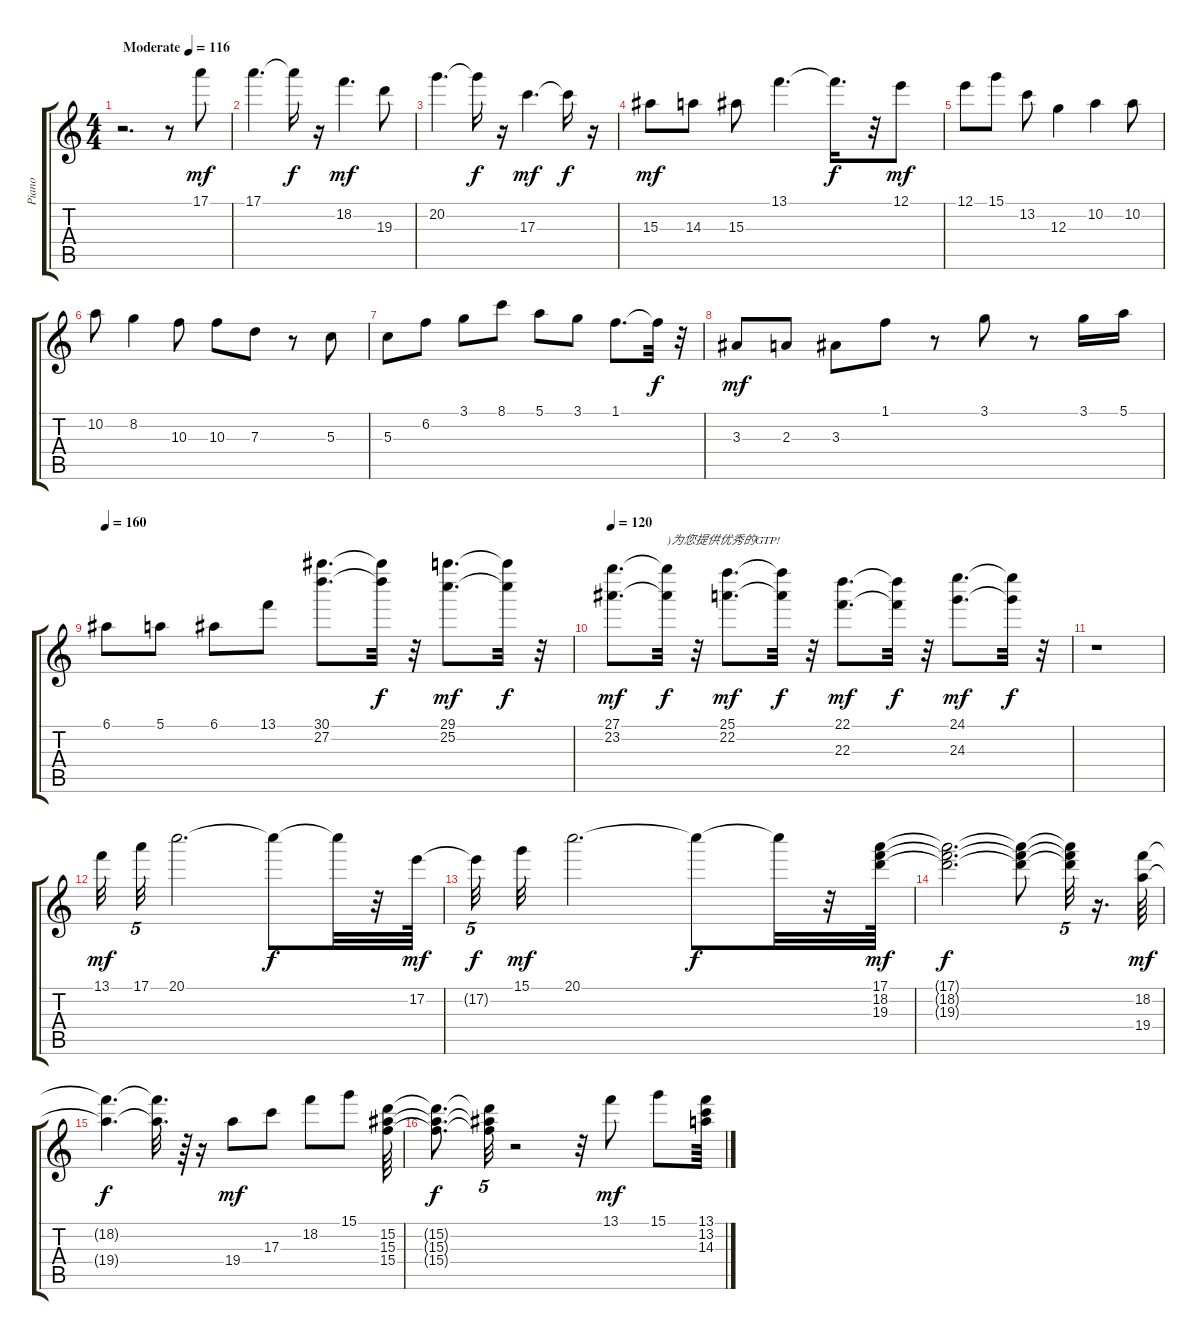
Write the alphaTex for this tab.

\track ("Piano" "Piano") {instrument acousticguitarnylon}
\staff {score tabs}
\tuning (E4 B3 G3 D3 A2 E2) {hide}
\ts (4 4)
\tempo (116 "Moderate")
\clef g2
\ks c
r.2{d dy mf instrument acousticguitarnylon} r.8 17.1.8 |
17.1.4{d} 17.1{t}.16{dy f} r.16 18.2.4{d dy mf} 19.3.8 |
20.2.4{d} 20.2{t}.16{dy f} r.16 17.3.4{d dy mf} 17.3{t}.16{dy f} r.16 |
15.3.8{dy mf} 14.3.8 15.3.8 13.1.4{d} 13.1{t}.16{d dy f} r.32 12.1.8{dy mf} |
12.1.8 15.1.8 13.2.8 12.3.4 10.2.4 10.2.8 |
10.2.8 8.2.4 10.3.8 10.3.8 7.3.8 r.8 5.3.8 |
5.3.8 6.2.8{volume 6} 3.1.8{volume 6} 8.1.8{volume 7} 5.1.8{volume 7} 3.1.8{volume 7} 1.1.8{d volume 8} 1.1{t}.32{dy f} r.32 |
3.3.8{dy mf volume 8} 2.3.8{volume 8} 3.3.8{volume 8} 1.1.8{volume 9} r.8 3.1.8{volume 9} r.8 3.1.16{volume 10} 5.1.16{volume 10} |
\tempo 160
6.1.8{volume 10} 5.1.8 6.1.8{volume 10} 13.1.8{volume 9} (30.1 27.2).8{d volume 9} (30.1{t} 27.2{t}).32{dy f} r.32 (29.1 25.2).8{d dy mf volume 9} (29.1{t} 25.2{t}).32{dy f} r.32 |
\tempo 120
(27.1 23.2).8{d dy mf volume 8} (27.1{t} 23.2{t}).32{txt ")为您提供优秀的GTP!" dy f} r.32 (25.1 22.2).8{d dy mf volume 8} (25.1{t} 22.2{t}).32{dy f} r.32 (22.1 22.3).8{d dy mf volume 7} (22.1{t} 22.3{t}).32{dy f} r.32 (24.1 24.3).8{d dy mf volume 7} (24.1{t} 24.3{t}).32{dy f} r.32 |
r.1 |
13.1.32{dy mf volume 9} 17.1.32{tu (5 4)} 20.1.2{d} 20.1{t}.8{dy f} 20.1{t}.32 r.32 17.2.64{dy mf} |
17.2{t}.32{tu (5 4) dy f} 15.1.32{dy mf} 20.1.2{d} 20.1{t}.8{dy f} 20.1{t}.32 r.32 (17.1 18.2 19.3).64{dy mf} |
(17.1{t} 18.2{t} 19.3{t}).2{d dy f} (17.1{t} 18.2{t} 19.3{t}).8 (17.1{t} 18.2{t} 19.3{t}).32{tu (5 4)} r.16{d} (18.2 19.4).64{dy mf} |
(18.2{t} 19.4{t}).4{d dy f} (18.2{t} 19.4{t}).32{d} r.64 r.16 19.4.8{dy mf} 17.3.8 18.2.8 15.1.8 (15.2 15.3 15.4).64 |
(15.2{t} 15.3{t} 15.4{t}).8{d dy f} (15.2{t} 15.3{t} 15.4{t}).32{tu (5 4)} r.2 r.32 13.1.8{dy mf} 15.1.8 (13.1 13.2 14.3).64
